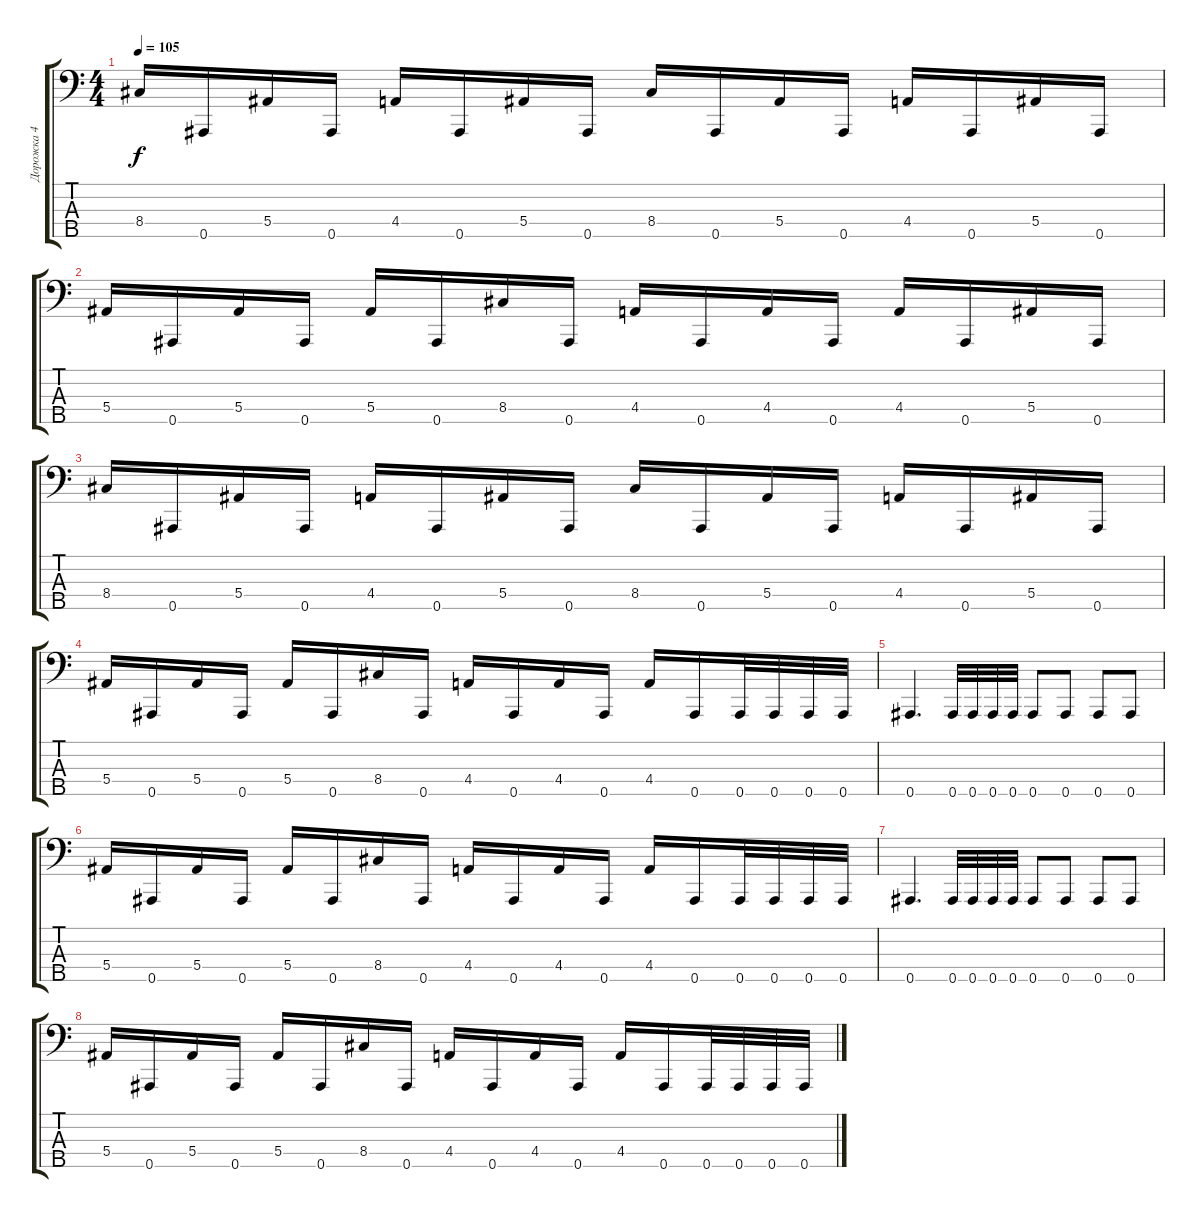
\track ("Дорожка 4" "Дорожка 4") {instrument electricbasspick}
\staff {score tabs}
\tuning (Ab2 Eb2 Bb1 F1 Bb0) {hide}
\ts (4 4)
\tempo 105
\clef f4
\ks c
8.4.16{dy f} 0.5.16 5.4.16 0.5.16 4.4.16 0.5.16 5.4.16 0.5.16 8.4.16 0.5.16 5.4.16 0.5.16 4.4.16 0.5.16 5.4.16 0.5.16 |
5.4.16 0.5.16 5.4.16 0.5.16 5.4.16 0.5.16 8.4.16 0.5.16 4.4.16 0.5.16 4.4.16 0.5.16 4.4.16 0.5.16 5.4.16 0.5.16 |
8.4.16 0.5.16 5.4.16 0.5.16 4.4.16 0.5.16 5.4.16 0.5.16 8.4.16 0.5.16 5.4.16 0.5.16 4.4.16 0.5.16 5.4.16 0.5.16 |
5.4.16 0.5.16 5.4.16 0.5.16 5.4.16 0.5.16 8.4.16 0.5.16 4.4.16 0.5.16 4.4.16 0.5.16 4.4.16 0.5.16 0.5.32 0.5.32 0.5.32 0.5.32 |
0.5.4{d} 0.5.32 0.5.32 0.5.32 0.5.32 0.5.8 0.5.8 0.5.8 0.5.8 |
5.4.16 0.5.16 5.4.16 0.5.16 5.4.16 0.5.16 8.4.16 0.5.16 4.4.16 0.5.16 4.4.16 0.5.16 4.4.16 0.5.16 0.5.32 0.5.32 0.5.32 0.5.32 |
0.5.4{d} 0.5.32 0.5.32 0.5.32 0.5.32 0.5.8 0.5.8 0.5.8 0.5.8 |
5.4.16 0.5.16 5.4.16 0.5.16 5.4.16 0.5.16 8.4.16 0.5.16 4.4.16 0.5.16 4.4.16 0.5.16 4.4.16 0.5.16 0.5.32 0.5.32 0.5.32 0.5.32
